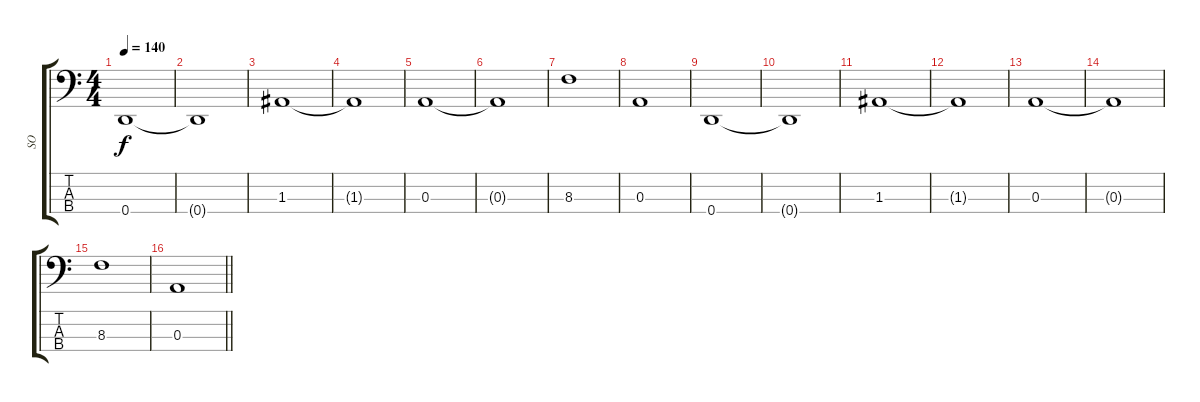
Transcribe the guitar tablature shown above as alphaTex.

\track ("SO" "SO") {instrument electricbassfinger}
\staff {score tabs}
\tuning (G2 D2 A1 D1) {hide}
\ts (4 4)
\tempo 140
\clef f4
\ks c
0.4.1{dy f} |
0.4{t}.1 |
1.3.1 |
1.3{t}.1 |
0.3.1 |
0.3{t}.1 |
8.3.1 |
0.3.1 |
0.4.1 |
0.4{t}.1 |
1.3.1 |
1.3{t}.1 |
0.3.1 |
0.3{t}.1 |
8.3.1 |
\barLineRight lightlight
0.3.1
